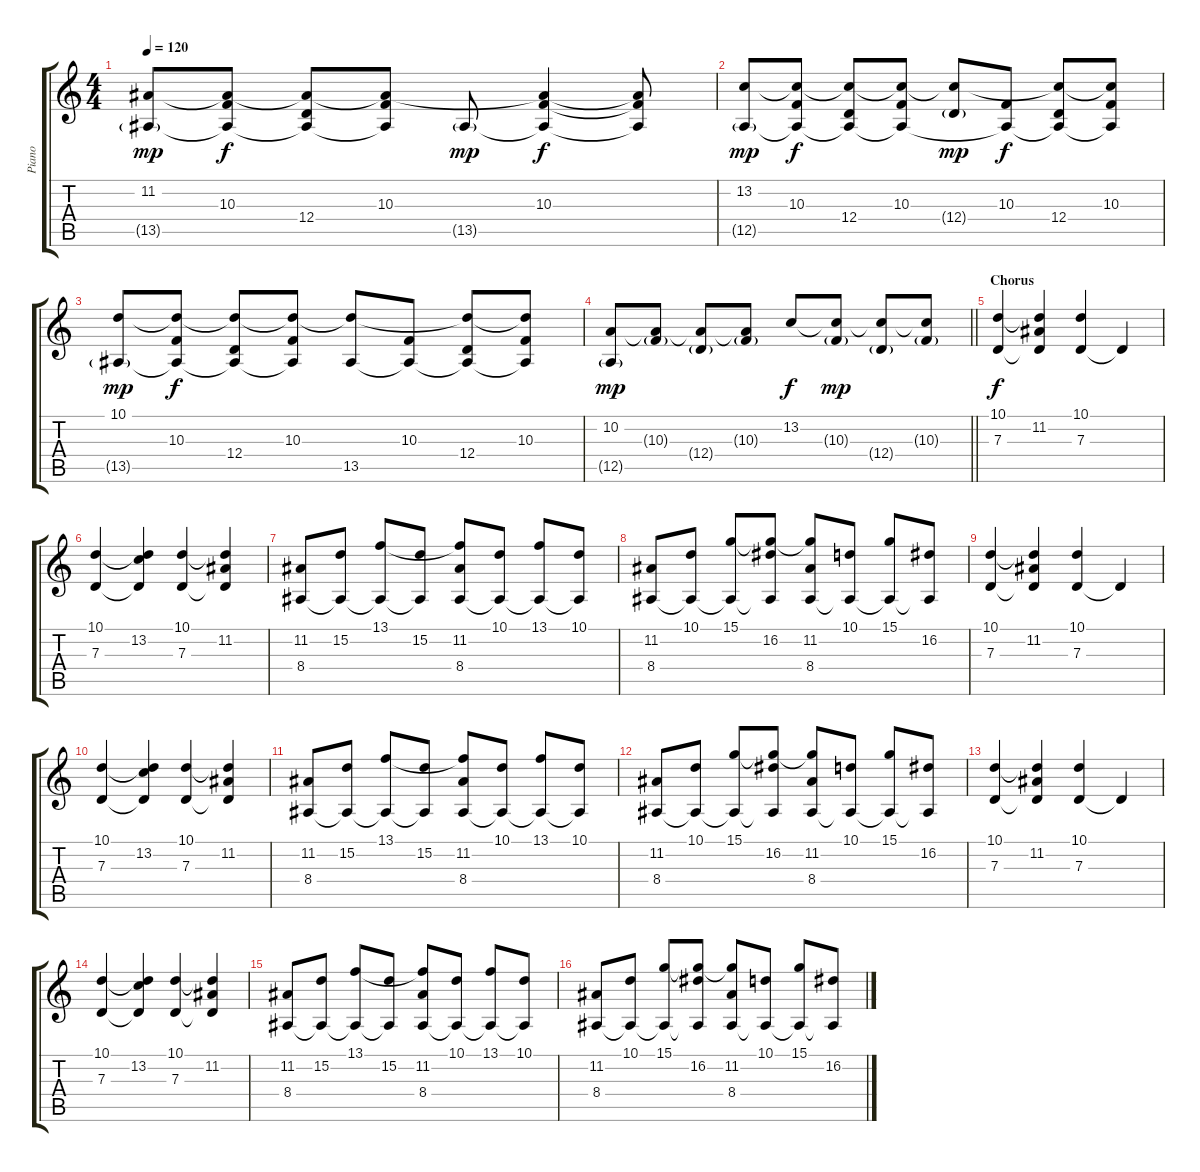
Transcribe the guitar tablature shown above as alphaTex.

\track ("Piano" "Piano") {instrument brightacousticpiano}
\staff {score tabs}
\tuning (E4 B3 G3 D3 A2 E2) {hide}
\ts (4 4)
\tempo 120
\clef g2
\ks c
(11.2 13.5{g}).8{dy mp} (11.2{t} 10.3 13.5{t}).8{dy f} (11.2{t} 12.4 13.5{t}).8 (11.2{t} 10.3 13.5{t}).8 13.5{g}.8{dy mp} (11.2{t} 10.3 13.5{t}).4{dy f} (11.2{t} 10.3{t} 13.5{t}).8 |
(13.2 12.5{g}).8{dy mp} (13.2{t} 10.3 12.5{t}).8{dy f} (13.2{t} 12.4 12.5{t}).8 (13.2{t} 10.3 12.5{t}).8 (13.2{t} 12.4{g}).8{dy mp} (10.3 12.5{t}).8{dy f} (13.2{t} 12.4 12.5{t}).8 (13.2{t} 10.3 12.5{t}).8 |
(10.1 13.5{g}).8{dy mp} (10.1{t} 10.3 13.5{t}).8{dy f} (10.1{t} 12.4 13.5{t}).8 (10.1{t} 10.3 13.5{t}).8 (10.1{t} 13.5).8 (10.3 13.5{t}).8 (10.1{t} 12.4 13.5{t}).8 (10.1{t} 10.3 13.5{t}).8 |
\barLineRight lightlight
(10.2 12.5{g}).8{dy mp} (10.2{t} 10.3{g}).8 (10.2{t} 12.4{g}).8 (10.2{t} 10.3{g}).8 13.2.8{dy f} (13.2{t} 10.3{g}).8{dy mp} (13.2{t} 12.4{g}).8 (13.2{t} 10.3{g}).8 |
\section ("" "Chorus")
(10.1 7.3).4{dy f} (10.1{t} 11.2 7.3{t}).4 (10.1 7.3).4 7.3{t}.4 |
(10.1 7.3).4 (10.1{t} 13.2 7.3{t}).4 (10.1 7.3).4 (10.1{t} 11.2 7.3{t}).4 |
(11.2 8.4).8 (15.2 8.4{t}).8 (13.1 8.4{t}).8 (15.2 8.4{t}).8 (13.1{t} 11.2 8.4).8 (10.1 8.4{t}).8 (13.1 8.4{t}).8 (10.1 8.4{t}).8 |
(11.2 8.4).8 (10.1 8.4{t}).8 (15.1 8.4{t}).8 (15.1{t} 16.2 8.4{t}).8 (15.1{t} 11.2 8.4).8 (10.1 8.4{t}).8 (15.1 8.4{t}).8 (16.2 8.4{t}).8 |
(10.1 7.3).4 (10.1{t} 11.2 7.3{t}).4 (10.1 7.3).4 7.3{t}.4 |
(10.1 7.3).4 (10.1{t} 13.2 7.3{t}).4 (10.1 7.3).4 (10.1{t} 11.2 7.3{t}).4 |
(11.2 8.4).8 (15.2 8.4{t}).8 (13.1 8.4{t}).8 (15.2 8.4{t}).8 (13.1{t} 11.2 8.4).8 (10.1 8.4{t}).8 (13.1 8.4{t}).8 (10.1 8.4{t}).8 |
(11.2 8.4).8 (10.1 8.4{t}).8 (15.1 8.4{t}).8 (15.1{t} 16.2 8.4{t}).8 (15.1{t} 11.2 8.4).8 (10.1 8.4{t}).8 (15.1 8.4{t}).8 (16.2 8.4{t}).8 |
(10.1 7.3).4 (10.1{t} 11.2 7.3{t}).4 (10.1 7.3).4 7.3{t}.4 |
(10.1 7.3).4 (10.1{t} 13.2 7.3{t}).4 (10.1 7.3).4 (10.1{t} 11.2 7.3{t}).4 |
(11.2 8.4).8 (15.2 8.4{t}).8 (13.1 8.4{t}).8 (15.2 8.4{t}).8 (13.1{t} 11.2 8.4).8 (10.1 8.4{t}).8 (13.1 8.4{t}).8 (10.1 8.4{t}).8 |
(11.2 8.4).8 (10.1 8.4{t}).8 (15.1 8.4{t}).8 (15.1{t} 16.2 8.4{t}).8 (15.1{t} 11.2 8.4).8 (10.1 8.4{t}).8 (15.1 8.4{t}).8 (16.2 8.4{t}).8
